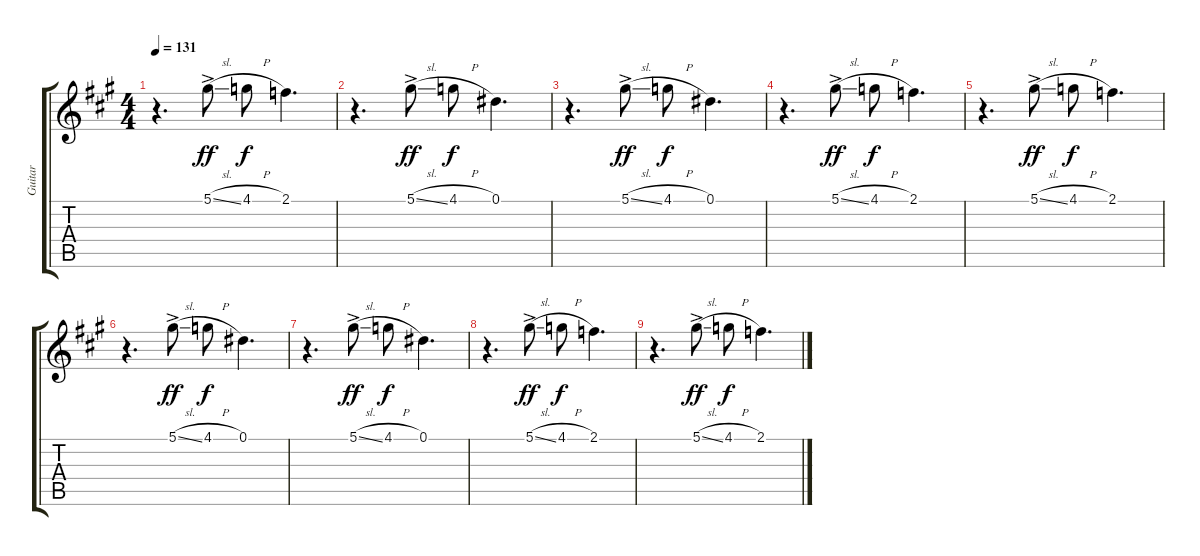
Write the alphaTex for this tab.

\track ("Guitar" "Guitar") {instrument electricguitarclean}
\staff {score tabs}
\tuning (Eb4 Bb3 Gb3 Db3 Ab2 Eb2) {hide}
\ts (4 4)
\tempo 131
\clef g2
\ks a
r.4{d dy f} 5.1{sl ac}.8{dy ff} 4.1{h}.8{dy f} 2.1.4{d} |
r.4{d} 5.1{sl ac}.8{dy ff} 4.1{h}.8{dy f} 0.1.4{d} |
r.4{d} 5.1{sl ac}.8{dy ff} 4.1{h}.8{dy f} 0.1.4{d} |
r.4{d} 5.1{sl ac}.8{dy ff} 4.1{h}.8{dy f} 2.1.4{d} |
r.4{d} 5.1{sl ac}.8{dy ff} 4.1{h}.8{dy f} 2.1.4{d} |
r.4{d} 5.1{sl ac}.8{dy ff} 4.1{h}.8{dy f} 0.1.4{d} |
r.4{d} 5.1{sl ac}.8{dy ff} 4.1{h}.8{dy f} 0.1.4{d} |
r.4{d} 5.1{sl ac}.8{dy ff} 4.1{h}.8{dy f} 2.1.4{d} |
r.4{d} 5.1{sl ac}.8{dy ff} 4.1{h}.8{dy f} 2.1.4{d}
